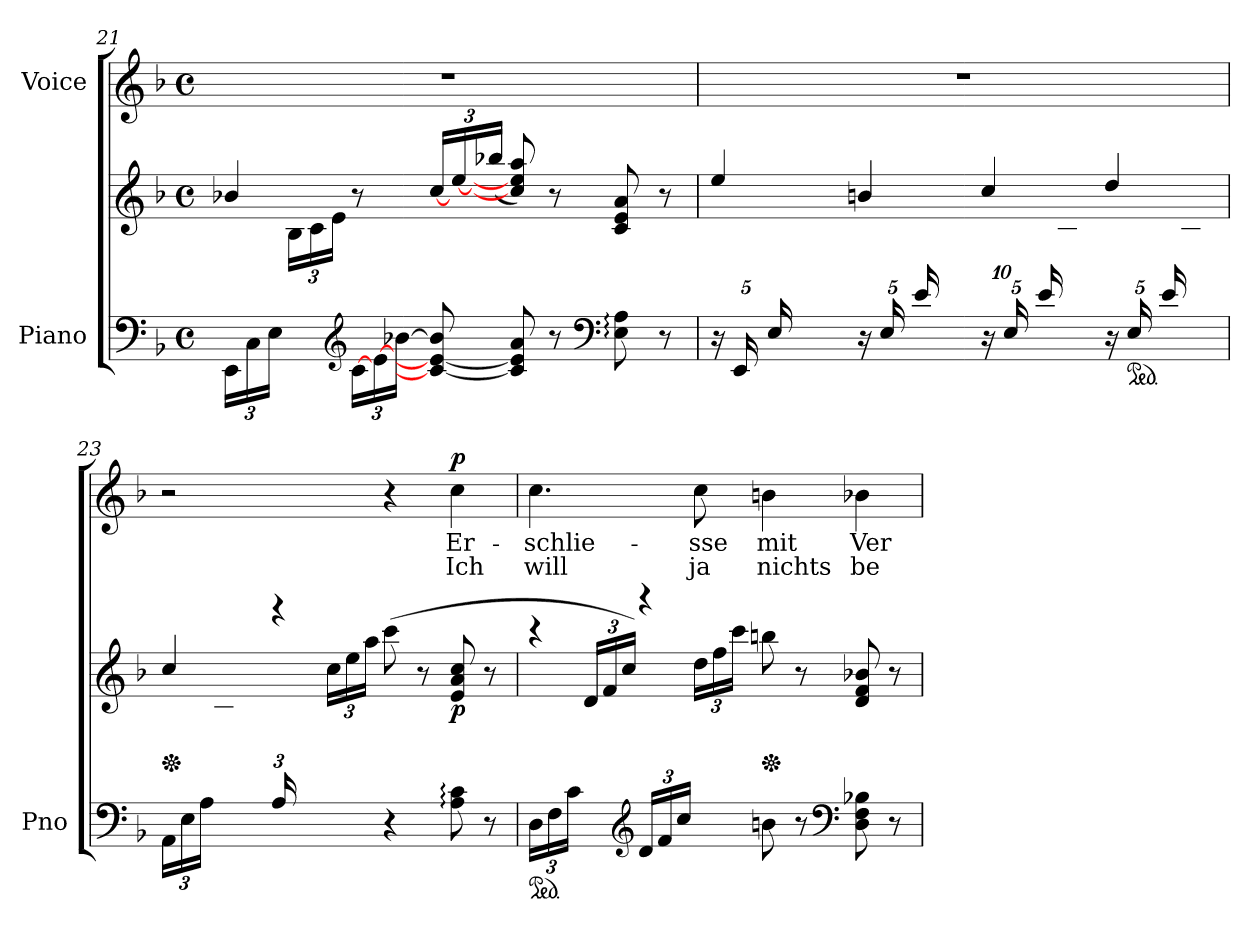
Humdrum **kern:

**kern	**kern	**dynam	**kern	**text	**text	**dynam
*part2	*part2	*part2	*part1	*part1	*part1	*part1
*staff3	*staff2	*staff2/3	*staff1	*staff1	*staff1	*staff1
*I"Piano	*	*	*I"Voice	*	*	*
*I'Pno	*	*	*	*	*	*
*clefF4	*clefG2	*	*clefG2	*	*	*
*k[b-]	*k[b-]	*	*k[b-]	*	*	*
*M4/4	*M4/4	*	*M4/4	*	*	*
*met(c)	*met(c)	*	*met(c)	*	*	*
*Xbrackettup	*	*	*	*	*	*
=21	=21	=21	=21	=21	=21	=21
*	*^	*	*	*	*	*
(24EE\LL	4b-X/	8ryy	.	1r	.	.	.
24C\	.	.	.	.	.	.	.
24E\JJ	.	.	.	.	.	.	.
8ryy	.	24B-\LL	.	.	.	.	.
.	.	24c\	.	.	.	.	.
.	.	24e\JJ)	.	.	.	.	.
*clefG2	*	*	*	*	*	*	*
[24c\LL	8r	2.ryy	.	.	.	.	.
[24e\	.	.	.	.	.	.	.
[24b-X\JJ	.	.	.	.	.	.	.
*	*Xbrackettup	*	*	*	*	*	*
8c/_ 8e/_ 8b-/]	[24cc/LL	.	.	.	.	.	.
.	[24ee/	.	.	.	.	.	.
.	(>24bb-X/JJ	.	.	.	.	.	.
8c/] 8e/] 8a/	8cc/] 8ee/] 8aa/)	.	.	.	.	.	.
8r	8r	.	.	.	.	.	.
*clefF4	*	*	*	*	*	*	*
8E\: 8A\:	8c/ 8e/ 8a/	.	.	.	.	.	.
8r	8r	.	.	.	.	.	.
!!LO:PB:g=z
=22	=22	=22	=22	=22	=22	=22	=22
20r	4ee/	10.ryy	.	1r	.	.	.
(20EE/LL	.	.	.	.	.	.	.
20E/	.	.	.	.	.	.	.
10ryy	.	20e\	.	.	.	.	.
.	.	20g#X\JJ)	.	.	.	.	.
20r	4bn/	10.ryy	.	.	.	.	.
(20E/LL	.	.	.	.	.	.	.
20e/	.	.	.	.	.	.	.
10ryy	.	20d\	.	.	.	.	.
.	.	20g#\JJ)	.	.	.	.	.
20r	4cc/	10.ryy	.	.	.	.	.
(20E/LL	.	.	.	.	.	.	.
20e/	.	.	.	.	.	.	.
10ryy	.	20c\	.	.	.	.	.
.	.	20g#\JJ)	.	.	.	.	.
20r	4dd/	10.ryy	.	.	.	.	.
*ped	*	*	*	*	*	*	*
(20E/LL	.	.	.	.	.	.	.
20e/	.	.	.	.	.	.	.
10ryy	.	20Bn\	.	.	.	.	.
.	.	20g#\JJ)	.	.	.	.	.
=23	=23	=23	=23	=23	=23	=23	=23
*	*Xped	*	*	*	*	*	*
(24AA\LL	4cc/	8ryy	.	2r	.	.	.
24E\	.	.	.	.	.	.	.
24A\JJ	.	.	.	.	.	.	.
8ryy	.	24c\LL	.	.	.	.	.
.	.	24e\	.	.	.	.	.
.	.	24a\JJ)	.	.	.	.	.
(24A/LL	4r	24ryy	.	.	.	.	.
24%5ryy	.	24e\	.	.	.	.	.
.	.	24a\JJ	.	.	.	.	.
.	.	24cc\LL	.	.	.	.	.
.	.	24ee\	.	.	.	.	.
.	.	24aa\JJ	.	.	.	.	.
4r	(8ccc\	2ryy	.	4r	.	.	.
.	8r	.	.	.	.	.	.
!	!	!	!LO:DY:b	!	!LO:LY:b	!LO:LY:b	!LO:DY:a
8A\: 8c\:	8e/ 8a/ 8cc/	.	p	4cc\	Er-	Ich	p
8r	8r	.	.	.	.	.	.
=24	=24	=24	=24	=24	=24	=24	=24
*ped	*	*	*	*	*	*	*
!	!	!	!	!	!LO:LY:b	!LO:LY:b	!
24D\LL	4r	8ryy	.	4.cc\	-schlie-	will	.
24F\	.	.	.	.	.	.	.
24c\JJ	.	.	.	.	.	.	.
8ryy	.	24d/LL	.	.	.	.	.
.	.	24f/	.	.	.	.	.
.	.	24cc/JJ)	.	.	.	.	.
*clefG2	*	*	*	*	*	*	*
(24d/LL	4r	8ryy	.	.	.	.	.
24f/	.	.	.	.	.	.	.
24cc/JJ	.	.	.	.	.	.	.
!	!	!	!	!	!LO:LY:b	!LO:LY:b	!
8ryy	.	24dd\LL	.	8cc\	-sse	ja	.
.	.	24ff\	.	.	.	.	.
.	.	24ccc\JJ)	.	.	.	.	.
*	*Xped	*	*	*	*	*	*
!	!	!	!	!	!LO:LY:b	!LO:LY:b	!
8bn\	8bbn\	2ryy	.	4bn\	mit	nichts	.
8r	8r	.	.	.	.	.	.
*clefF4	*	*	*	*	*	*	*
!	!	!	!	!	!LO:LY:b	!LO:LY:b	!
8D\ 8F\ 8B-X\	8d/ 8f/ 8b-X/	.	.	4b-X\	Ver-	be-	.
8r	8r	.	.	.	.	.	.
*	*v	*v	*	*	*	*	*
=	=	=	=	=	=	=
*-	*-	*-	*-	*-	*-	*-
